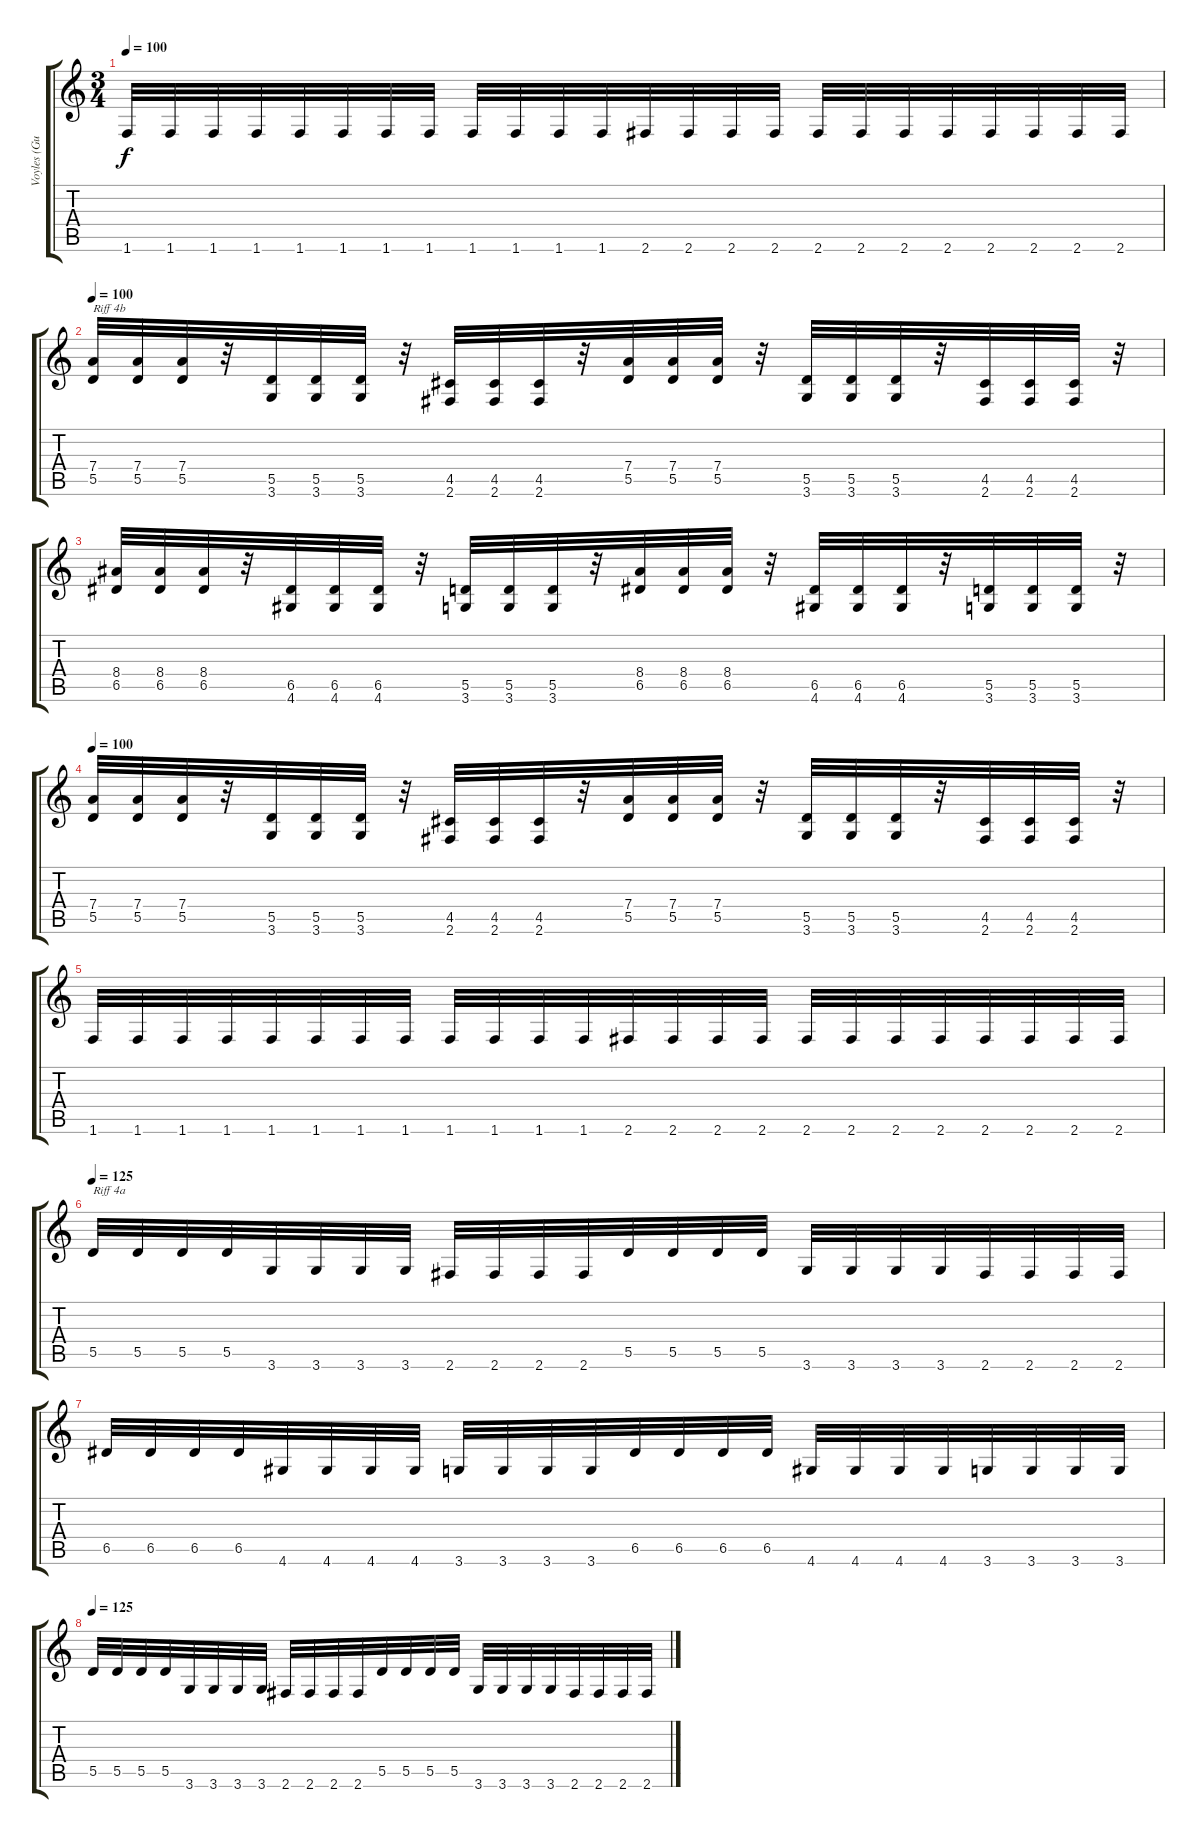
\track ("Voyles (Guitar)" "Voyles (Gu") {instrument distortionguitar}
\staff {score tabs}
\tuning (E4 B3 G3 D3 A2 E2) {hide}
\ts (3 4)
\tempo 100
\clef g2
\ks c
1.6.32{dy f} 1.6.32 1.6.32 1.6.32 1.6.32 1.6.32 1.6.32 1.6.32 1.6.32 1.6.32 1.6.32 1.6.32 2.6.32 2.6.32 2.6.32 2.6.32 2.6.32 2.6.32 2.6.32 2.6.32 2.6.32 2.6.32 2.6.32 2.6.32 |
\tempo 100
(7.4 5.5).32{txt "Riff 4b"} (7.4 5.5).32 (7.4 5.5).32 r.32 (5.5 3.6).32 (5.5 3.6).32 (5.5 3.6).32 r.32 (4.5 2.6).32 (4.5 2.6).32 (4.5 2.6).32 r.32 (7.4 5.5).32 (7.4 5.5).32 (7.4 5.5).32 r.32 (5.5 3.6).32 (5.5 3.6).32 (5.5 3.6).32 r.32 (4.5 2.6).32 (4.5 2.6).32 (4.5 2.6).32 r.32 |
(8.4 6.5).32 (8.4 6.5).32 (8.4 6.5).32 r.32 (6.5 4.6).32 (6.5 4.6).32 (6.5 4.6).32 r.32 (5.5 3.6).32 (5.5 3.6).32 (5.5 3.6).32 r.32 (8.4 6.5).32 (8.4 6.5).32 (8.4 6.5).32 r.32 (6.5 4.6).32 (6.5 4.6).32 (6.5 4.6).32 r.32 (5.5 3.6).32 (5.5 3.6).32 (5.5 3.6).32 r.32 |
\tempo 100
(7.4 5.5).32 (7.4 5.5).32 (7.4 5.5).32 r.32 (5.5 3.6).32 (5.5 3.6).32 (5.5 3.6).32 r.32 (4.5 2.6).32 (4.5 2.6).32 (4.5 2.6).32 r.32 (7.4 5.5).32 (7.4 5.5).32 (7.4 5.5).32 r.32 (5.5 3.6).32 (5.5 3.6).32 (5.5 3.6).32 r.32 (4.5 2.6).32 (4.5 2.6).32 (4.5 2.6).32 r.32 |
1.6.32 1.6.32 1.6.32 1.6.32 1.6.32 1.6.32 1.6.32 1.6.32 1.6.32 1.6.32 1.6.32 1.6.32 2.6.32 2.6.32 2.6.32 2.6.32 2.6.32 2.6.32 2.6.32 2.6.32 2.6.32 2.6.32 2.6.32 2.6.32 |
\tempo 125
5.5.32{txt "Riff 4a"} 5.5.32 5.5.32 5.5.32 3.6.32 3.6.32 3.6.32 3.6.32 2.6.32 2.6.32 2.6.32 2.6.32 5.5.32 5.5.32 5.5.32 5.5.32 3.6.32 3.6.32 3.6.32 3.6.32 2.6.32 2.6.32 2.6.32 2.6.32 |
6.5.32 6.5.32 6.5.32 6.5.32 4.6.32 4.6.32 4.6.32 4.6.32 3.6.32 3.6.32 3.6.32 3.6.32 6.5.32 6.5.32 6.5.32 6.5.32 4.6.32 4.6.32 4.6.32 4.6.32 3.6.32 3.6.32 3.6.32 3.6.32 |
\tempo 125
5.5.32 5.5.32 5.5.32 5.5.32 3.6.32 3.6.32 3.6.32 3.6.32 2.6.32 2.6.32 2.6.32 2.6.32 5.5.32 5.5.32 5.5.32 5.5.32 3.6.32 3.6.32 3.6.32 3.6.32 2.6.32 2.6.32 2.6.32 2.6.32
